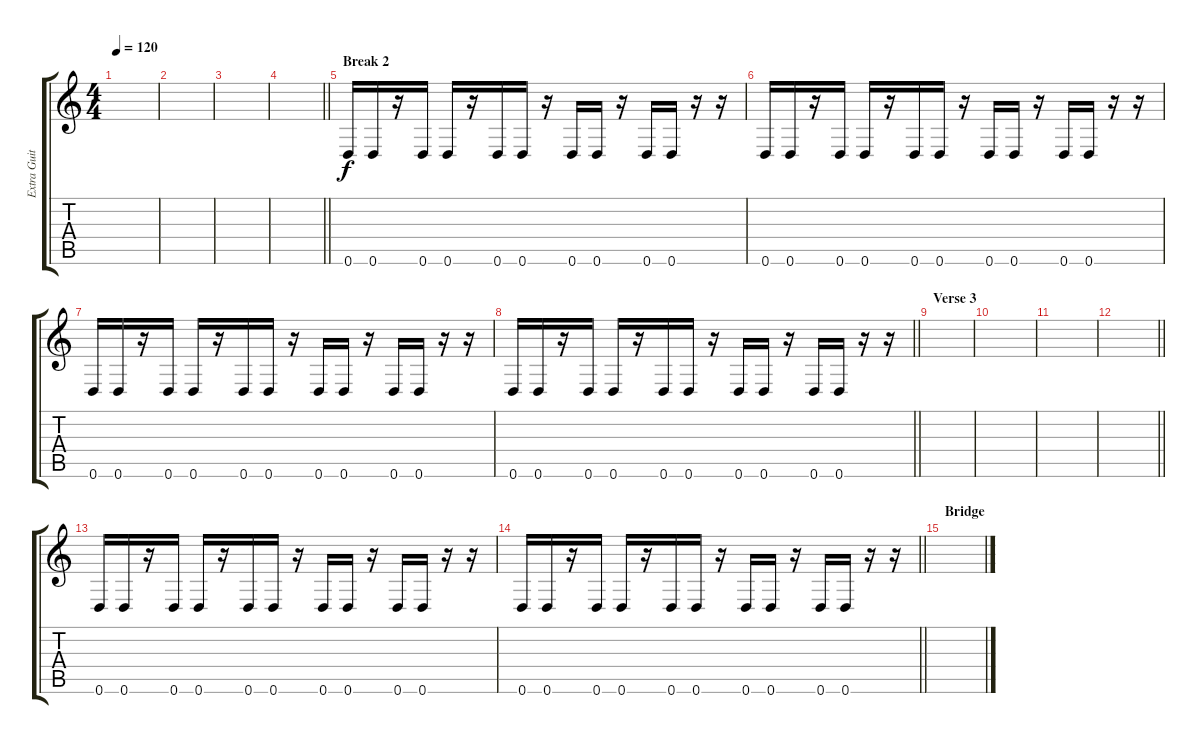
\track ("Extra Guitars" "Extra Guit") {instrument distortionguitar}
\staff {score tabs}
\tuning (D4 A3 F3 C3 G2 D2) {hide}
\ts (4 4)
\tempo 120
\clef g2
\ks c
|
|
|
\barLineRight lightlight
|
\section ("" "Break 2")
0.6.16{volume 0 balance 16} 0.6.16 r.16 0.6.16 0.6.16 r.16 0.6.16 0.6.16 r.16 0.6.16 0.6.16 r.16 0.6.16 0.6.16 r.16 r.16{volume 13 balance 5} |
0.6.16{volume 0 balance 16} 0.6.16 r.16 0.6.16 0.6.16 r.16 0.6.16 0.6.16 r.16 0.6.16 0.6.16 r.16 0.6.16 0.6.16 r.16 r.16{volume 13 balance 5} |
0.6.16{volume 0 balance 16} 0.6.16 r.16 0.6.16 0.6.16 r.16 0.6.16 0.6.16 r.16 0.6.16 0.6.16 r.16 0.6.16 0.6.16 r.16 r.16{volume 13 balance 5} |
\barLineRight lightlight
0.6.16{volume 0 balance 16} 0.6.16 r.16 0.6.16 0.6.16 r.16 0.6.16 0.6.16 r.16 0.6.16 0.6.16 r.16 0.6.16 0.6.16 r.16 r.16{volume 13 balance 5} |
\section ("" "Verse 3")
|
|
|
\barLineRight lightlight
|
0.6.16{volume 0 balance 16} 0.6.16 r.16 0.6.16 0.6.16 r.16 0.6.16 0.6.16 r.16 0.6.16 0.6.16 r.16 0.6.16 0.6.16 r.16 r.16{volume 13 balance 5} |
\barLineRight lightlight
0.6.16{volume 0 balance 16} 0.6.16 r.16 0.6.16 0.6.16 r.16 0.6.16 0.6.16 r.16 0.6.16 0.6.16 r.16 0.6.16 0.6.16 r.16 r.16{volume 13 balance 5} |
\section ("" "Bridge")
